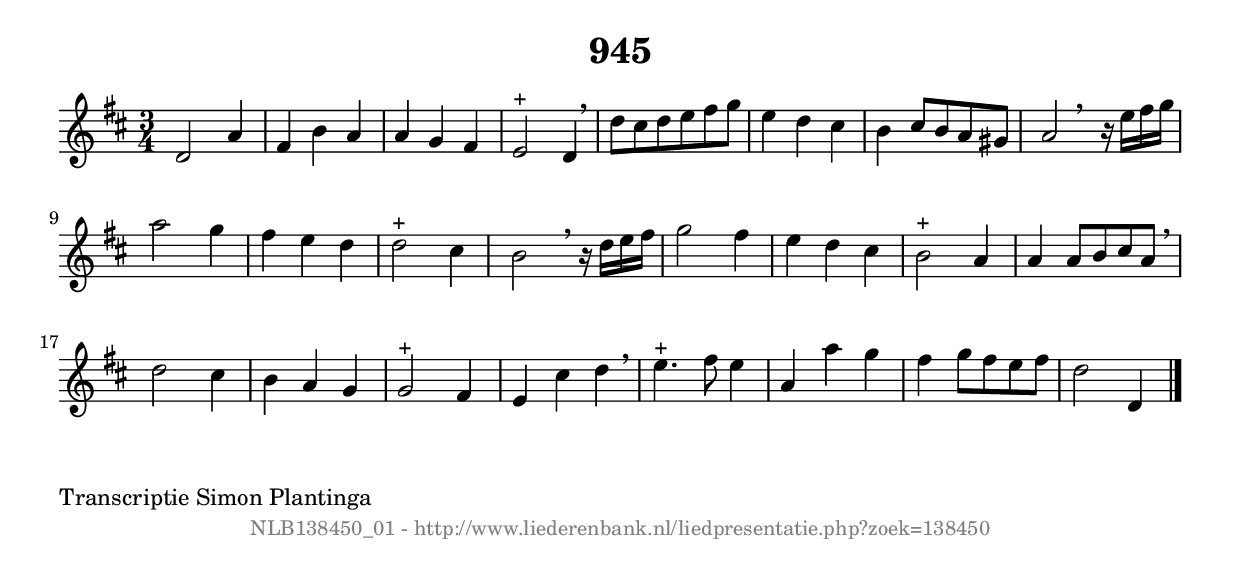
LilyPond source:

%
% produced by wce2krn 1.64 (7 June 2014)
%
\version"2.16"
#(append! paper-alist '(("long" . (cons (* 210 mm) (* 2000 mm)))))
#(set-default-paper-size "long")
sb = {\breathe}
mBreak = {\breathe }
bBreak = {\breathe }
x = {\once\override NoteHead #'style = #'cross }
gl=\glissando
itime={\override Staff.TimeSignature #'stencil = ##f }
ficta = {\once\set suggestAccidentals = ##t}
fine = {\once\override Score.RehearsalMark #'self-alignment-X = #1 \mark \markup {\italic{Fine}}}
dc = {\once\override Score.RehearsalMark #'self-alignment-X = #1 \mark \markup {\italic{D.C.}}}
dcf = {\once\override Score.RehearsalMark #'self-alignment-X = #1 \mark \markup {\italic{D.C. al Fine}}}
dcc = {\once\override Score.RehearsalMark #'self-alignment-X = #1 \mark \markup {\italic{D.C. al Coda}}}
ds = {\once\override Score.RehearsalMark #'self-alignment-X = #1 \mark \markup {\italic{D.S.}}}
dsf = {\once\override Score.RehearsalMark #'self-alignment-X = #1 \mark \markup {\italic{D.S. al Fine}}}
dsc = {\once\override Score.RehearsalMark #'self-alignment-X = #1 \mark \markup {\italic{D.S. al Coda}}}
pv = {\set Score.repeatCommands = #'((volta "1"))}
sv = {\set Score.repeatCommands = #'((volta "2"))}
tv = {\set Score.repeatCommands = #'((volta "3"))}
qv = {\set Score.repeatCommands = #'((volta "4"))}
xv = {\set Score.repeatCommands = #'((volta #f))}
\header{ tagline = ""
title = "945"
}
\score {{
\key d \major
\relative g'
{
\set melismaBusyProperties = #'()
\time 3/4
\tempo 4=120
\override Score.MetronomeMark #'transparent = ##t
\override Score.RehearsalMark #'break-visibility = #(vector #t #t #f)
d2 a'4 | fis4 b4 a4 | a4 g4 fis4 | e2^"+" d4 \sb | d'8 cis8 d8 e8 fis8 g8 | e4 d4 cis4 | b4 cis8 b8 a8 gis8 | a2 \bar ":|:" \bBreak
r16 e'16 fis16 g16 | a2 g4 | fis4 e4 d4 | d2^"+" cis4 | b2 \sb r16 d16 e16 fis16 | g2 fis4 | e4 d4 cis4 | b2^"+" a4 | a4 a8 b8 cis8 a8 | \mBreak \bar "|"
d2 cis4 | b4 a4 g4 | g2^"+" fis4 | e4 cis'4 d4 \sb | e4.^"+" fis8 e4 | a,4 a'4 g4 | fis4 g8 fis8 e8 fis8 | d2 d,4 \bar "|."
 }}
 \midi { }
 \layout {
            indent = 0.0\cm
}
}
\markup { \wordwrap-string #" 
Transcriptie Simon Plantinga
"}
\markup { \vspace #0 } \markup { \with-color #grey \fill-line { \center-column { \smaller "NLB138450_01 - http://www.liederenbank.nl/liedpresentatie.php?zoek=138450" } } }
